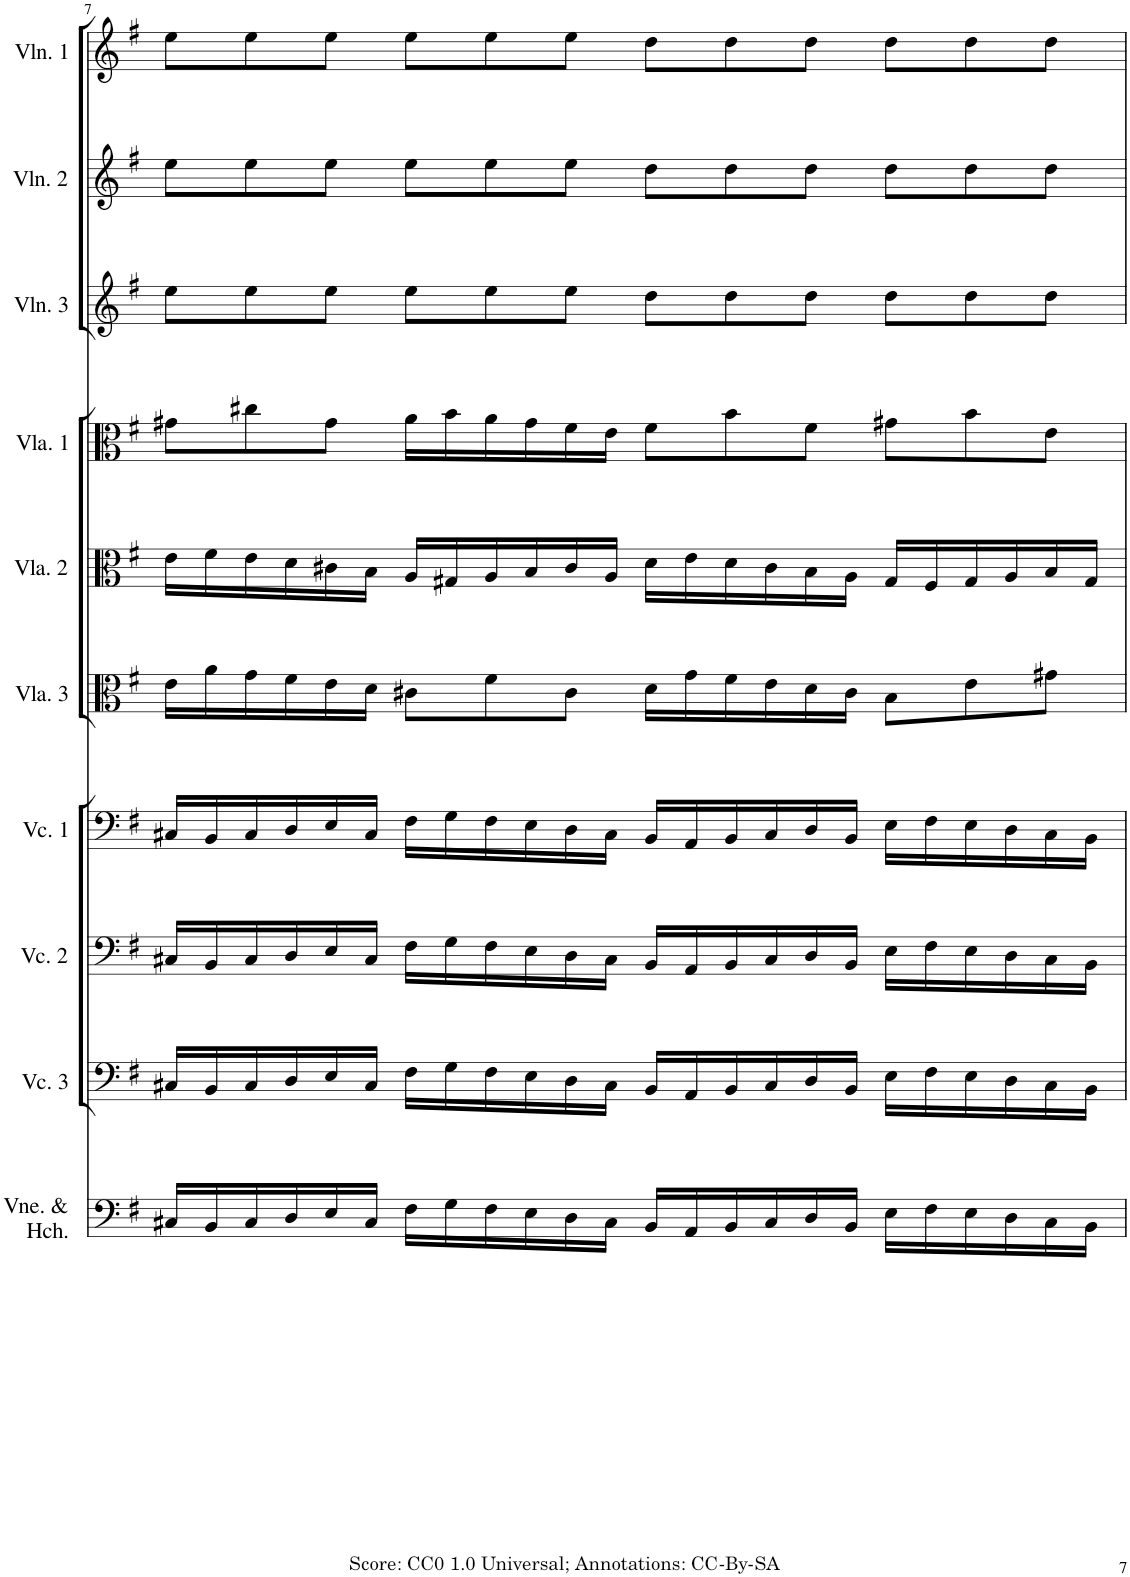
**kern	**kern	**kern	**kern	**kern	**kern	**kern	**kern	**kern	**kern
*part10	*part9	*part8	*part7	*part6	*part5	*part4	*part3	*part2	*part1
*staff10	*staff9	*staff8	*staff7	*staff6	*staff5	*staff4	*staff3	*staff2	*staff1
*I"Violone &amp; Harpsichord	*I"Violoncello 3	*I"Violoncello 2	*I"Violoncello 1	*I"Viola 3	*I"Viola 2	*I"Viola 1	*I"Violin 3	*I"Violin 2	*I"Violin 1
*I'Vne. &amp; Hch.	*I'Vc. 3	*I'Vc. 2	*I'Vc. 1	*I'Vla. 3	*I'Vla. 2	*I'Vla. 1	*I'Vln. 3	*I'Vln. 2	*I'Vln. 1
!!LO:PB:g=z
*clefF4	*clefF4	*clefF4	*clefF4	*clefC3	*clefC3	*clefC3	*clefG2	*clefG2	*clefG2
*k[f#]	*k[f#]	*k[f#]	*k[f#]	*k[f#]	*k[f#]	*k[f#]	*k[f#]	*k[f#]	*k[f#]
*M12/8	*M12/8	*M12/8	*M12/8	*M12/8	*M12/8	*M12/8	*M12/8	*M12/8	*M12/8
=7	=7	=7	=7	=7	=7	=7	=7	=7	=7
16C#X/LL	16C#X/LL	16C#X/LL	16C#X/LL	16e\LL	16e\LL	8g#X\L	8ee\L	8ee\L	8ee\L
16BB/	16BB/	16BB/	16BB/	16a\	16f#\	.	.	.	.
16C#/	16C#/	16C#/	16C#/	16g\	16e\	8cc#X\	8ee\	8ee\	8ee\
16D/	16D/	16D/	16D/	16f#\	16d\	.	.	.	.
16E/	16E/	16E/	16E/	16e\	16c#X\	8g#\J	8ee\J	8ee\J	8ee\J
16C#/JJ	16C#/JJ	16C#/JJ	16C#/JJ	16d\JJ	16B\JJ	.	.	.	.
16F#\LL	16F#\LL	16F#\LL	16F#\LL	8c#X\L	16A/LL	16a\LL	8ee\L	8ee\L	8ee\L
16G\	16G\	16G\	16G\	.	16G#X/	16b\	.	.	.
16F#\	16F#\	16F#\	16F#\	8f#\	16A/	16a\	8ee\	8ee\	8ee\
16E\	16E\	16E\	16E\	.	16B/	16g#\	.	.	.
16D\	16D\	16D\	16D\	8c#\J	16c#/	16f#\	8ee\J	8ee\J	8ee\J
16C#\JJ	16C#\JJ	16C#\JJ	16C#\JJ	.	16A/JJ	16e\JJ	.	.	.
16BB/LL	16BB/LL	16BB/LL	16BB/LL	16d\LL	16d\LL	8f#\L	8dd\L	8dd\L	8dd\L
16AA/	16AA/	16AA/	16AA/	16g\	16e\	.	.	.	.
16BB/	16BB/	16BB/	16BB/	16f#\	16d\	8b\	8dd\	8dd\	8dd\
16C#/	16C#/	16C#/	16C#/	16e\	16c#\	.	.	.	.
16D/	16D/	16D/	16D/	16d\	16B\	8f#\J	8dd\J	8dd\J	8dd\J
16BB/JJ	16BB/JJ	16BB/JJ	16BB/JJ	16c#\JJ	16A\JJ	.	.	.	.
16E\LL	16E\LL	16E\LL	16E\LL	8B\L	16G#/LL	8g#X\L	8dd\L	8dd\L	8dd\L
16F#\	16F#\	16F#\	16F#\	.	16F#/	.	.	.	.
16E\	16E\	16E\	16E\	8e\	16G#/	8b\	8dd\	8dd\	8dd\
16D\	16D\	16D\	16D\	.	16A/	.	.	.	.
16C#\	16C#\	16C#\	16C#\	8g#X\J	16B/	8e\J	8dd\J	8dd\J	8dd\J
16BB\JJ	16BB\JJ	16BB\JJ	16BB\JJ	.	16G#/JJ	.	.	.	.
=	=	=	=	=	=	=	=	=	=
*-	*-	*-	*-	*-	*-	*-	*-	*-	*-
